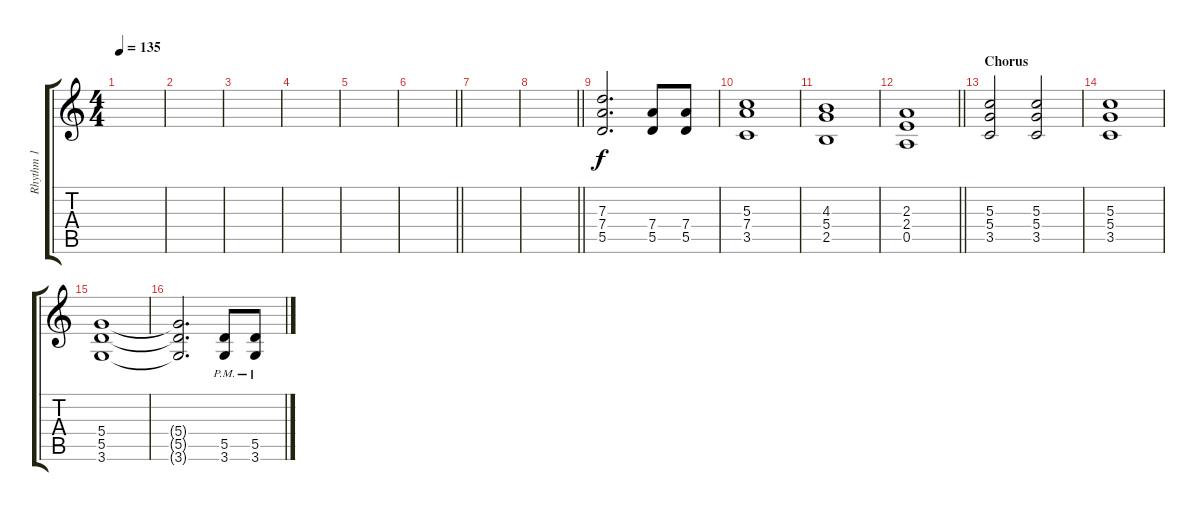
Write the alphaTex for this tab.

\track ("Rhythm 1" "Rhythm 1") {instrument distortionguitar}
\staff {score tabs}
\tuning (E4 B3 G3 D3 A2 E2) {hide}
\ts (4 4)
\tempo 135
\clef g2
\ks c
|
|
|
|
|
\barLineRight lightlight
|
|
\barLineRight lightlight
|
(7.3 7.4 5.5).2{d} (7.4 5.5).8 (7.4 5.5).8 |
(5.3 7.4 3.5).1 |
(4.3 5.4 2.5).1 |
\barLineRight lightlight
(2.3 2.4 0.5).1 |
\section ("" "Chorus")
(5.3 5.4 3.5).2 (5.3 5.4 3.5).2 |
(5.3 5.4 3.5).1 |
(5.4 5.5 3.6).1 |
(5.4{t} 5.5{t} 3.6{t}).2{d} (5.5{pm} 3.6{pm}).8 (5.5{pm} 3.6{pm}).8
